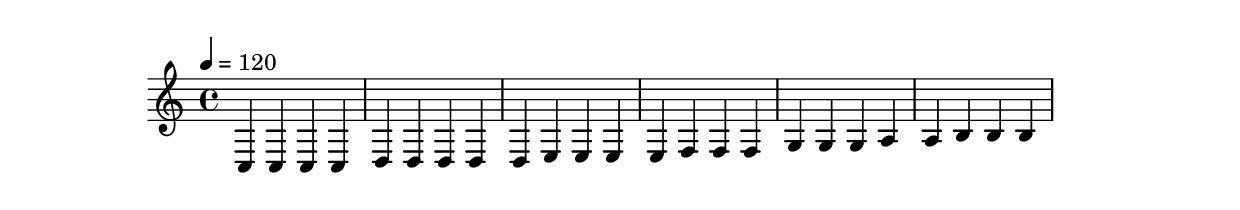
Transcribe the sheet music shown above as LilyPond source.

\version "2.20.0"
\score {
  \new Staff {
    \clef treble
    \time 4/4
    \tempo 4 = 120
    c4 c4 c4 c4 d4 d4 d4 d4 d4 e4 e4 e4 e4 f4 f4 f4 g4 g4 g4 a4 a4 b4 b4 b4 
  }
  \layout { }
  \midi { }
}
